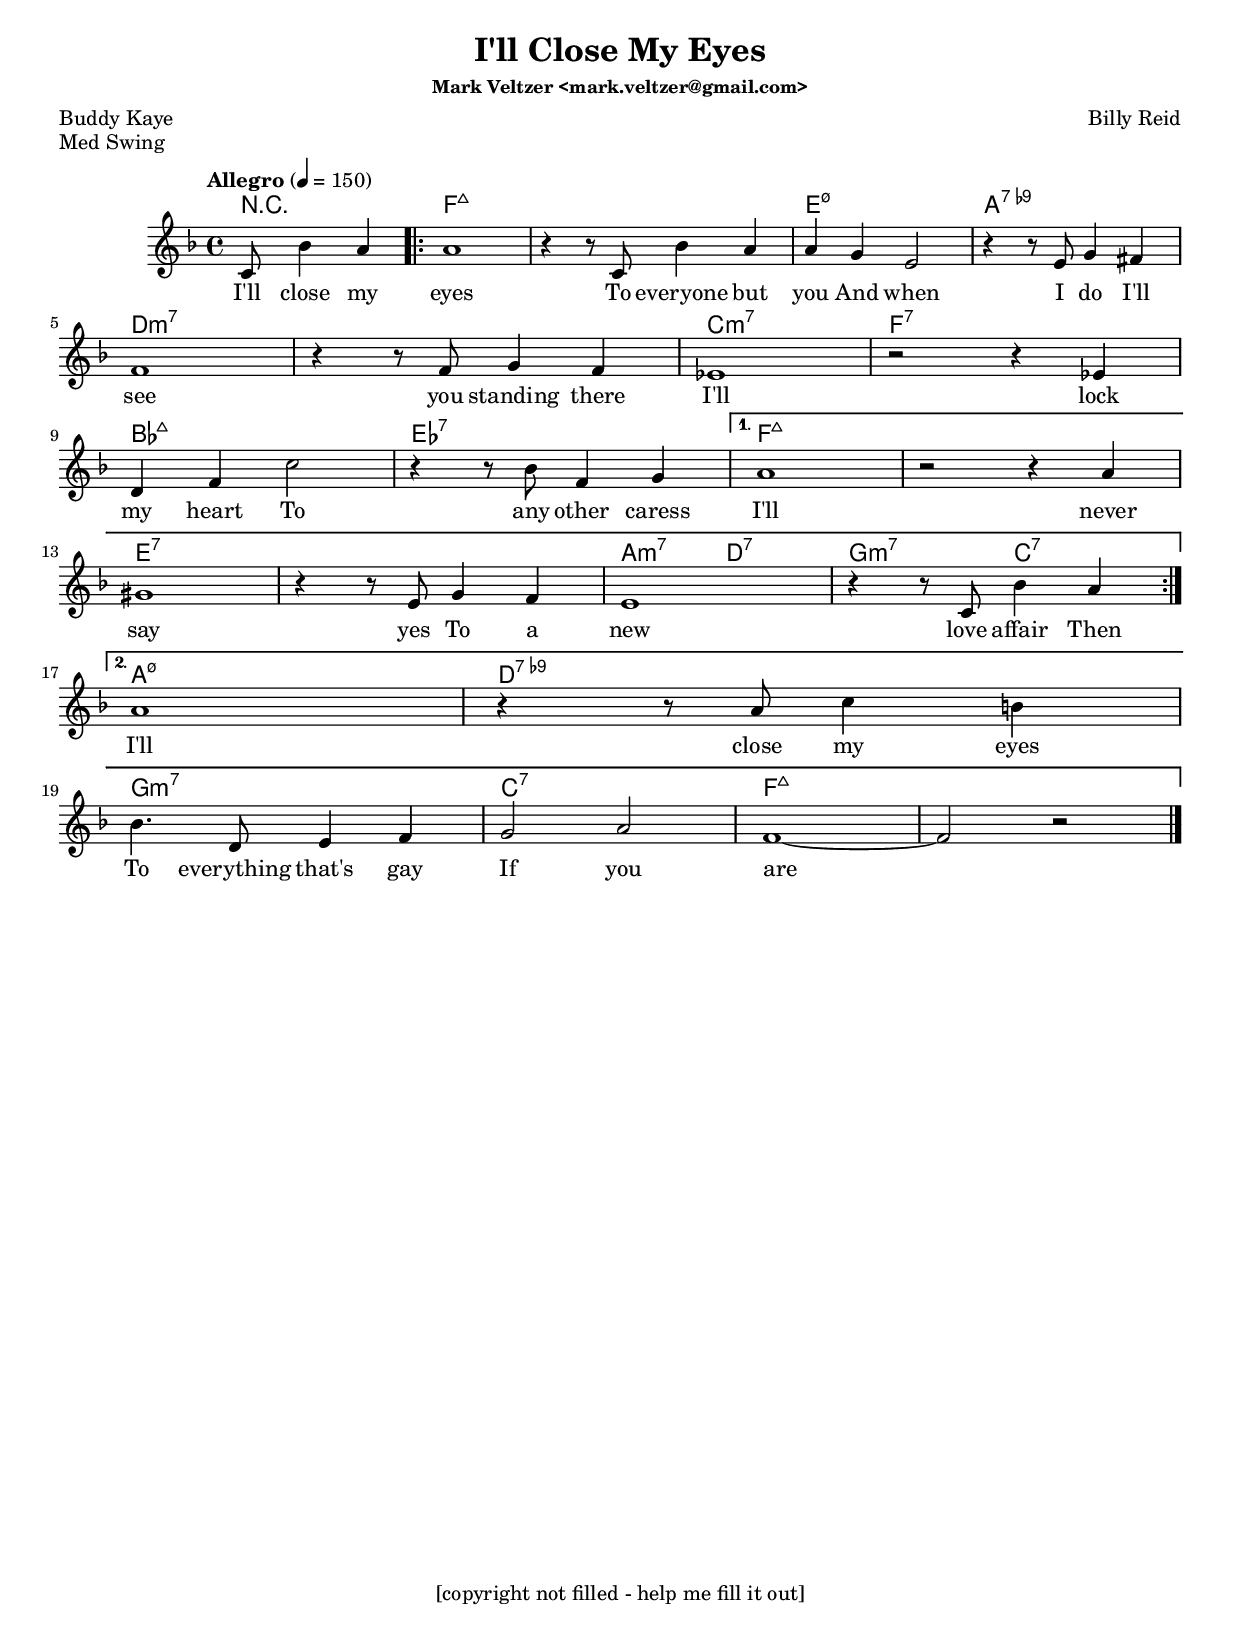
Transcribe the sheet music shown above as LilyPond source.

\include "src/include/common.lyi"
\header {
	title="I'll Close My Eyes"
	composer="Billy Reid"
	poet="Buddy Kaye"
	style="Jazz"
	piece="Med Swing"
	structure="AB"

	completion="4"
	uuid="e7277c50-a26e-11df-863c-0019d11e5a41"

%%	url_lyrics="http://lyricsplayground.com/alpha/songs/i/illclosemyeyes.shtml"
%%	url_performance="http://www.youtube.com/watch?v=u6lXbfx1hHw"
%%	url_performance="http://www.youtube.com/watch?v=7Oh-Dl-KbF0"
}

%{
	TODO:
	- fix up the lyrics
	- the chords seem kind of static (two E7 in a row, two fmaj7 in a row). Shouldn't
		there be more II->V there ?
%}

myChords=\chordmode {
	\startChords

	\startSong

	\partial 8*5 r8 r4 r4
	\repeat volta 2 {
		f1:maj7 | f1:maj7 | e1:m7.5- | a1:7.9- | \myEndLine
		d1:m7 | d1:m7 | c1:m7 | f1:7 | \myEndLine
		bes1:maj7 | ees1:7 |
	}
	\alternative {
		{
			f1:maj7 | f1:maj7 | \myEndLine
			e1:7 | e1:7 | a2:m7 d2:7 | g2:m7 c2:7 | \myEndLine
		}
		{
			a1:m7.5- | d1:7.9- | \myEndLine
			g1:m7 | c1:7 | f1:maj7 | f1:maj7 | \myEndLine
			%% turn around is:
			%% f2:maj7 d2:7 | g2:m7 c2:7 |
		}
	}

	\endSong

	\endChords
}
myVoice=\relative c' {
	%% http://veltzer.net/blog/blog/2010/08/14/musical-tempo-table/
	\tempo "Allegro" 4 = 150
	\time 4/4
	\key f \major
	\partial 8*5 c8 bes'4 a |
	\repeat volta 2 {
		a1 | r4 r8 c, bes'4 a | a4 g e2 | r4 r8 e g4 fis |
		f1 | r4 r8 f g4 f | ees1 | r2 r4 ees |
		d f c'2 | r4 r8 bes f4 g |
	}
	\alternative {
		{
			a1 | r2 r4 a |
			gis1 | r4 r8 e g4 f | e1 | r4 r8 c bes'4 a |
		}
		{
			a1 | r4 r8 a c4 b |
			bes4. d,8 e4 f | g2 a | f1~ | f2 r2 |
		}
	}
}
myLyrics=\lyricmode {
	I'll close my eyes
	To everyone but you
	And when I do
	I'll see you standing there

	I'll lock my heart
	To any other caress
	I'll never say yes
	To a new love affair

	Then I'll close my eyes
	To everything that's gay
	If you are not there
	Oh, to share each lovely day

	And through the years
	In those moments
	When we're far apart
	Don't you know I'll close my eyes
	And I'll see you with my heart
}
%% score for printing
\score {
	<<
		\new ChordNames="mychords" \myChords
		\new Voice="myvoice" \myVoice
		\new Lyrics \lyricsto "myvoice" \myLyrics
	>>
	\layout {
	}
}
%% score for midi
\score {
	\unfoldRepeats
	<<
		\new ChordNames="mychords" \myChords
		\new Voice="myvoice" \myVoice
	>>
	\midi {
	}
}
